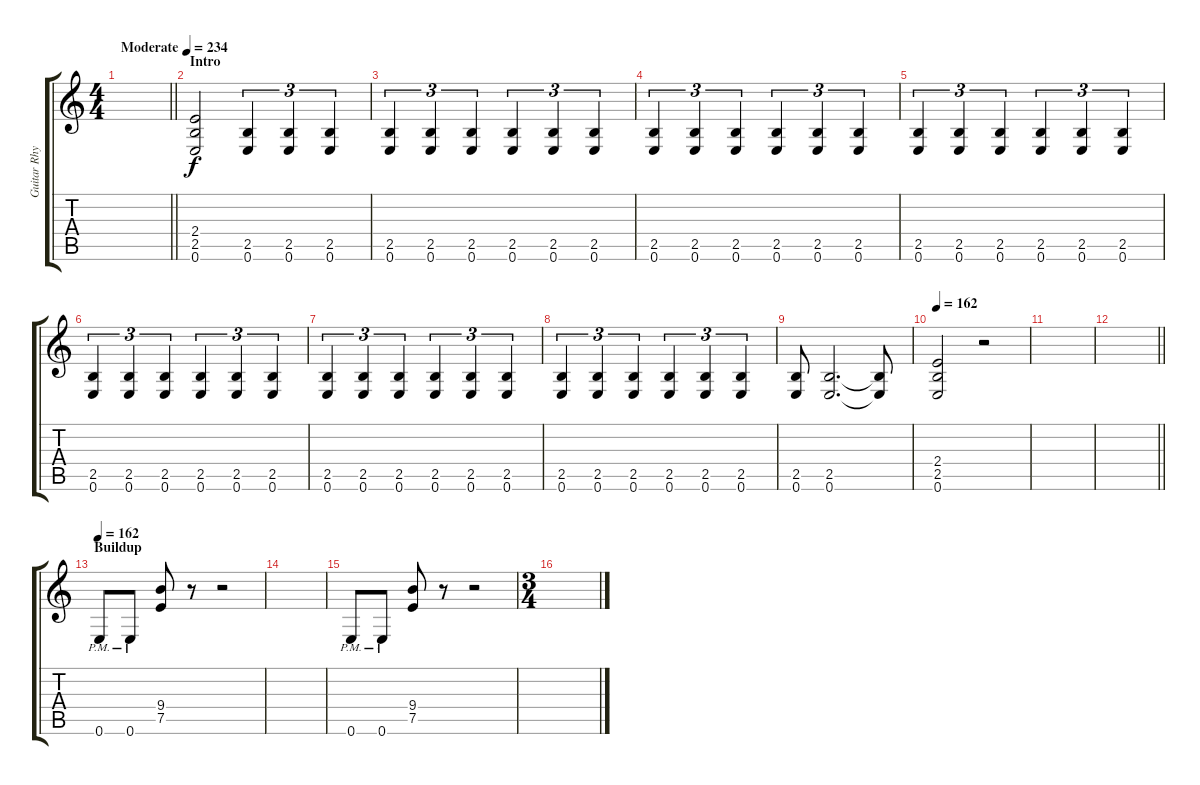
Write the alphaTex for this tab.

\track ("Guitar Rhythm" "Guitar Rhy") {instrument distortionguitar}
\staff {score tabs}
\tuning (E4 B3 G3 D3 A2 E2) {hide}
\ts (4 4)
\tempo (234 "Moderate")
\clef g2
\barLineRight lightlight
\ks c
|
\section ("" "Intro")
(2.4 2.5 0.6).2 (2.5 0.6).4{tu (3 2)} (2.5 0.6).4{tu (3 2)} (2.5 0.6).4{tu (3 2)} |
(2.5 0.6).4{tu (3 2)} (2.5 0.6).4{tu (3 2)} (2.5 0.6).4{tu (3 2)} (2.5 0.6).4{tu (3 2)} (2.5 0.6).4{tu (3 2)} (2.5 0.6).4{tu (3 2)} |
(2.5 0.6).4{tu (3 2)} (2.5 0.6).4{tu (3 2)} (2.5 0.6).4{tu (3 2)} (2.5 0.6).4{tu (3 2)} (2.5 0.6).4{tu (3 2)} (2.5 0.6).4{tu (3 2)} |
(2.5 0.6).4{tu (3 2)} (2.5 0.6).4{tu (3 2)} (2.5 0.6).4{tu (3 2)} (2.5 0.6).4{tu (3 2)} (2.5 0.6).4{tu (3 2)} (2.5 0.6).4{tu (3 2)} |
(2.5 0.6).4{tu (3 2)} (2.5 0.6).4{tu (3 2)} (2.5 0.6).4{tu (3 2)} (2.5 0.6).4{tu (3 2)} (2.5 0.6).4{tu (3 2)} (2.5 0.6).4{tu (3 2)} |
(2.5 0.6).4{tu (3 2)} (2.5 0.6).4{tu (3 2)} (2.5 0.6).4{tu (3 2)} (2.5 0.6).4{tu (3 2)} (2.5 0.6).4{tu (3 2)} (2.5 0.6).4{tu (3 2)} |
(2.5 0.6).4{tu (3 2)} (2.5 0.6).4{tu (3 2)} (2.5 0.6).4{tu (3 2)} (2.5 0.6).4{tu (3 2)} (2.5 0.6).4{tu (3 2)} (2.5 0.6).4{tu (3 2)} |
(2.5 0.6).8 (2.5 0.6).2{d} (2.5{t} 0.6{t}).8 |
\tempo 162
(2.4 2.5 0.6).2 r.2 |
|
\barLineRight lightlight
|
\section ("" "Buildup")
\tempo 162
0.6{pm}.8 0.6{pm}.8 (9.4 7.5).8 r.8 r.2 |
|
0.6{pm}.8 0.6{pm}.8 (9.4 7.5).8 r.8 r.2 |
\ts (3 4)
